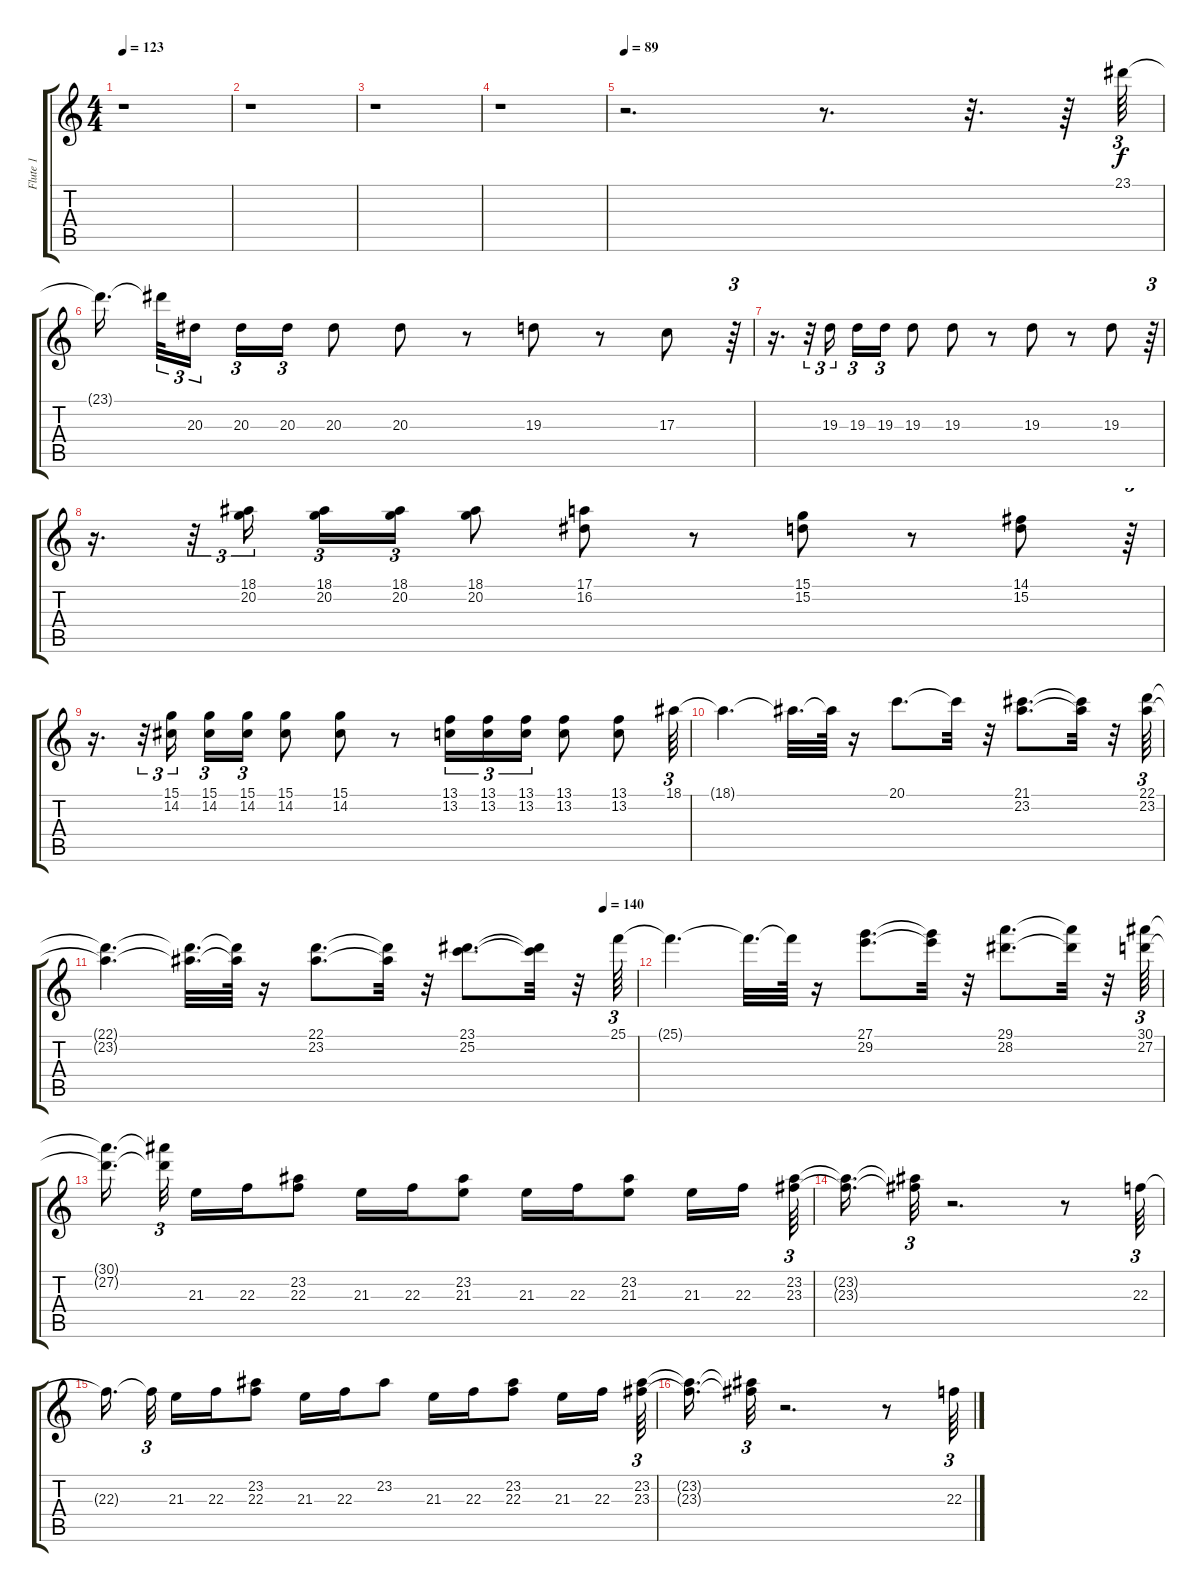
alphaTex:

\track ("Flute 1" "Flute 1") {instrument flute}
\staff {score tabs}
\tuning (E4 B3 G3 D3 A2 E2) {hide}
\ts (4 4)
\tempo 123
\clef g2
\ks c
r.1{dy f} |
r.1 |
r.1 |
r.1 |
\tempo 89
r.2{d} r.8{d} r.32{d} r.64 23.1.64{tu (3 2)} |
23.1{t}.16{d beam splitsecondary} 23.1{t}.32{tu (3 2)} 20.3.16{tu (3 2) beam splitsecondary} 20.3.16{tu (3 2)} 20.3.16{tu (3 2)} 20.3.8 20.3.8 r.8 19.3.8 r.8 17.3.8 r.64{tu (3 2)} |
r.16{d} r.32{tu (3 2)} 19.3.16{tu (3 2) beam splitsecondary} 19.3.16{tu (3 2)} 19.3.16{tu (3 2)} 19.3.8 19.3.8 r.8 19.3.8 r.8 19.3.8 r.64{tu (3 2)} |
r.16{d} r.32{tu (3 2)} (18.1 20.2).16{tu (3 2) beam splitsecondary} (18.1 20.2).16{tu (3 2)} (18.1 20.2).16{tu (3 2)} (18.1 20.2).8 (17.1 16.2).8 r.8 (15.1 15.2).8 r.8 (14.1 15.2).8 r.64{tu (3 2)} |
r.16{d} r.32{tu (3 2)} (15.1 14.2).16{tu (3 2) beam splitsecondary} (15.1 14.2).16{tu (3 2)} (15.1 14.2).16{tu (3 2)} (15.1 14.2).8 (15.1 14.2).8 r.8 (13.1 13.2).16{tu (3 2)} (13.1 13.2).16{tu (3 2)} (13.1 13.2).16{tu (3 2)} (13.1 13.2).8 (13.1 13.2).8 18.1.64{tu (3 2)} |
18.1{t}.4{d} 18.1{t}.32{d} 18.1{t}.64 r.16 20.1.8{d} 20.1{t}.32 r.32 (21.1 23.2).8{d} (21.1{t} 23.2{t}).32 r.32 (22.1 23.2).64{tu (3 2)} |
\tempo (140 0.9375)
(22.1{t} 23.2{t}).4{d} (22.1{t} 23.2{t}).32{d} (22.1{t} 23.2{t}).64 r.16 (22.1 23.2).8{d} (22.1{t} 23.2{t}).32 r.32 (23.1 25.2).8{d} (23.1{t} 25.2{t}).32 r.32 25.1.64{tu (3 2)} |
25.1{t}.4{d} 25.1{t}.32{d} 25.1{t}.64 r.16 (27.1 29.2).8{d} (27.1{t} 29.2{t}).32 r.32 (29.1 28.2).8{d} (29.1{t} 28.2{t}).32 r.32 (30.1 27.2).64{tu (3 2)} |
(30.1{t} 27.2{t}).16{d beam splitsecondary} (30.1{t} 27.2{t}).32{tu (3 2) beam splitsecondary} 21.3.16 22.3.16 (23.2 22.3).8 21.3.16 22.3.16 (23.2 21.3).8 21.3.16 22.3.16 (23.2 21.3).8 21.3.16 22.3.16{beam splitsecondary} (23.2 23.3).64{tu (3 2)} |
(23.2{t} 23.3{t}).16{d} (23.2{t} 23.3{t}).32{tu (3 2)} r.2{d} r.8 22.3.64{tu (3 2)} |
22.3{t}.16{d beam splitsecondary} 22.3{t}.32{tu (3 2) beam splitsecondary} 21.3.16 22.3.16 (23.2 22.3).8 21.3.16 22.3.16 23.2.8 21.3.16 22.3.16 (23.2 22.3).8 21.3.16 22.3.16{beam splitsecondary} (23.2 23.3).64{tu (3 2)} |
(23.2{t} 23.3{t}).16{d} (23.2{t} 23.3{t}).32{tu (3 2)} r.2{d} r.8 22.3.64{tu (3 2)}
